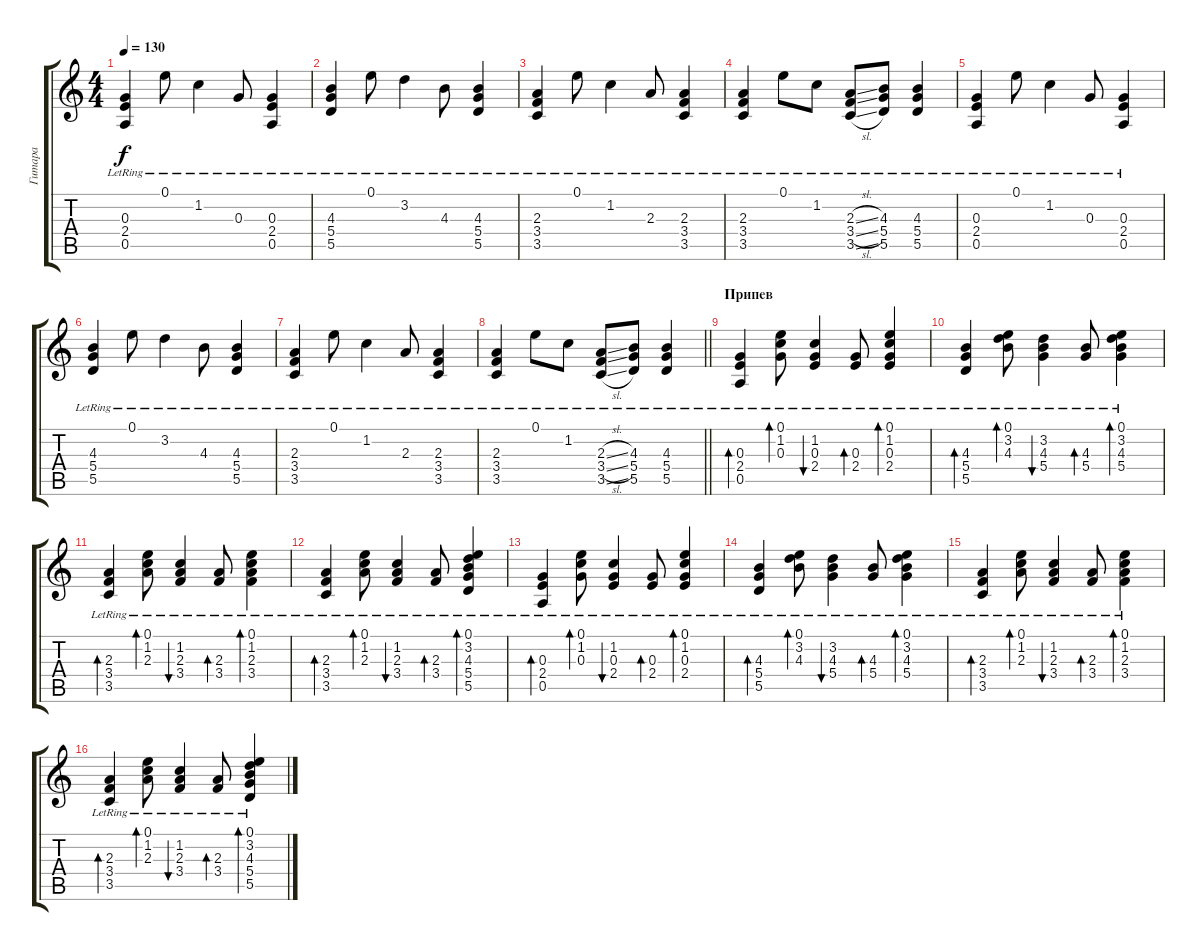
\track ("Гитара" "Гитара") {instrument acousticguitarsteel}
\staff {score tabs}
\tuning (E4 B3 G3 D3 A2 D2) {hide}
\ts (4 4)
\tempo 130
\clef g2
\ks c
(0.3{lr} 2.4{lr} 0.5{lr}).4{dy f} 0.1{lr}.8 1.2{lr}.4 0.3{lr}.8 (0.3{lr} 2.4{lr} 0.5{lr}).4 |
(4.3{lr} 5.4{lr} 5.5{lr}).4 0.1{lr}.8 3.2{lr}.4 4.3{lr}.8 (4.3{lr} 5.4{lr} 5.5{lr}).4 |
(2.3{lr} 3.4{lr} 3.5{lr}).4 0.1{lr}.8 1.2{lr}.4 2.3{lr}.8 (2.3{lr} 3.4{lr} 3.5{lr}).4 |
(2.3{lr} 3.4{lr} 3.5{lr}).4 0.1{lr}.8 1.2{lr}.8 (2.3{sl lr} 3.4{sl lr} 3.5{sl lr}).8 (4.3{lr} 5.4{lr} 5.5{lr}).8 (4.3{lr} 5.4{lr} 5.5{lr}).4 |
(0.3{lr} 2.4{lr} 0.5{lr}).4 0.1{lr}.8 1.2{lr}.4 0.3{lr}.8 (0.3{lr} 2.4{lr} 0.5{lr}).4 |
(4.3{lr} 5.4{lr} 5.5{lr}).4 0.1{lr}.8 3.2{lr}.4 4.3{lr}.8 (4.3{lr} 5.4{lr} 5.5{lr}).4 |
(2.3{lr} 3.4{lr} 3.5{lr}).4 0.1{lr}.8 1.2{lr}.4 2.3{lr}.8 (2.3{lr} 3.4{lr} 3.5{lr}).4 |
\barLineRight lightlight
(2.3{lr} 3.4{lr} 3.5{lr}).4 0.1{lr}.8 1.2{lr}.8 (2.3{sl lr} 3.4{sl lr} 3.5{sl lr}).8 (4.3{lr} 5.4{lr} 5.5{lr}).8 (4.3{lr} 5.4{lr} 5.5{lr}).4 |
\section ("" "Припев")
(0.3{lr} 2.4{lr} 0.5{lr}).4{bd 120} (0.1{lr} 1.2{lr} 0.3{lr}).8{bd 120} (1.2{lr} 0.3{lr} 2.4{lr}).4{bu 120} (0.3{lr} 2.4{lr}).8{bd 60} (0.1{lr} 1.2{lr} 0.3{lr} 2.4{lr}).4{bd 120} |
(4.3{lr} 5.4{lr} 5.5{lr}).4{bd 60} (0.1{lr} 3.2{lr} 4.3{lr}).8{bd 60} (3.2{lr} 4.3{lr} 5.4{lr}).4{bu 60} (4.3{lr} 5.4{lr}).8{bd 60} (0.1{lr} 3.2{lr} 4.3{lr} 5.4{lr}).4{bd 60} |
(2.3{lr} 3.4{lr} 3.5{lr}).4{bd 60} (0.1{lr} 1.2{lr} 2.3{lr}).8{bd 60} (1.2{lr} 2.3{lr} 3.4{lr}).4{bu 60} (2.3{lr} 3.4{lr}).8{bd 60} (0.1{lr} 1.2{lr} 2.3{lr} 3.4{lr}).4{bd 60} |
(2.3{lr} 3.4{lr} 3.5{lr}).4{bd 60} (0.1{lr} 1.2{lr} 2.3{lr}).8{bd 60} (1.2{lr} 2.3{lr} 3.4{lr}).4{bu 60} (2.3{lr} 3.4{lr}).8{bd 60} (0.1{lr} 3.2{lr} 4.3{lr} 5.4{lr} 5.5).4{bd 60} |
(0.3{lr} 2.4{lr} 0.5{lr}).4{bd 120} (0.1{lr} 1.2{lr} 0.3{lr}).8{bd 120} (1.2{lr} 0.3{lr} 2.4{lr}).4{bu 120} (0.3{lr} 2.4{lr}).8{bd 60} (0.1{lr} 1.2{lr} 0.3{lr} 2.4{lr}).4{bd 120} |
(4.3{lr} 5.4{lr} 5.5{lr}).4{bd 60} (0.1{lr} 3.2{lr} 4.3{lr}).8{bd 60} (3.2{lr} 4.3{lr} 5.4{lr}).4{bu 60} (4.3{lr} 5.4{lr}).8{bd 60} (0.1{lr} 3.2{lr} 4.3{lr} 5.4{lr}).4{bd 60} |
(2.3{lr} 3.4{lr} 3.5{lr}).4{bd 60} (0.1{lr} 1.2{lr} 2.3{lr}).8{bd 60} (1.2{lr} 2.3{lr} 3.4{lr}).4{bu 60} (2.3{lr} 3.4{lr}).8{bd 60} (0.1{lr} 1.2{lr} 2.3{lr} 3.4{lr}).4{bd 60} |
(2.3{lr} 3.4{lr} 3.5{lr}).4{bd 60} (0.1{lr} 1.2{lr} 2.3{lr}).8{bd 60} (1.2{lr} 2.3{lr} 3.4{lr}).4{bu 60} (2.3{lr} 3.4{lr}).8{bd 60} (0.1{lr} 3.2{lr} 4.3{lr} 5.4{lr} 5.5).4{bd 60}
